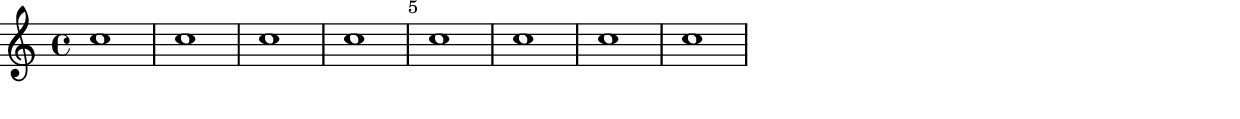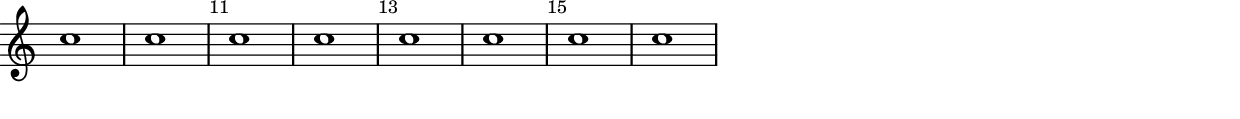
%% Generated by lilypond-book
%% Options: [exampleindent=10.16\mm,indent=0\mm,line-width=160\mm,quote,ragged-right]
\include "lilypond-book-preamble.ly"


% ****************************************************************
% Start cut-&-pastable-section
% ****************************************************************

#(ly:set-option 'eps-box-padding 3.000000)



\paper {
  indent = 0\mm
  line-width = 160\mm
  % offset the left padding, also add 1mm as lilypond creates cropped
  % images with a little space on the right
  line-width = #(- line-width (* mm  3.000000) (* mm 1))
  line-width = 160\mm - 2.0 * 10.16\mm
  % offset the left padding, also add 1mm as lilypond creates cropped
  % images with a little space on the right
  line-width = #(- line-width (* mm  3.000000) (* mm 1))
  ragged-right = ##t
}

\layout {
  
}




% ****************************************************************
% ly snippet:
% ****************************************************************
\sourcefilename "snippets/printing-bar-numbers-with-changing-regular-intervals.ly"
\sourcefileline 0
%% DO NOT EDIT this file manually; it was automatically
%% generated from the LilyPond Snippet Repository
%% (http://lsr.di.unimi.it).
%%
%% Make any changes in the LSR itself, or in
%% `Documentation/snippets/new/`, then run
%% `scripts/auxiliar/makelsr.pl`.
%%
%% This file is in the public domain.

\version "2.23.13"

\header {
%% Translation of GIT committish: a8a85e19654e46d725563e6deba44083ef137a2c
  texidocja = "
小節番号が表示される間隔は @code{@{set-bar-number-visibility@}} コンテキスト@c
関数を変更することで変更することもできます。
"
  doctitleja = "小節番号が表示される間隔を変更する"

%% Translation of GIT committish: 2f3474d9af596d677ed5b7ce720ae4d0954a6b51
  texidocit = "
Tramite la funzione di contesto @code{@{set-bar-number-visibility@}}
si possono modificare gli intervalli dei numeri di battuta.

"
  doctitleit = "Stampare i numeri di battuta a intervalli regolari variabili"


%% Translation of GIT committish: a3fd5364fc4f247579da0ed2bfea887ab37285c6
  texidocfr = "
La fonction de contexte @code{set-bar-number-visibility} permet de
modifier la fréquence à laquelle les numéros de mesures s'impriment.
"

  doctitlefr = "Changement de la fréquence d'impression du numéro de mesure"

  lsrtags = "rhythms, text"

  texidoc = "
Using the @code{set-bar-number-visibility} context function, bar number
intervals can be changed.
"

  doctitle = "Printing bar numbers with changing regular intervals"
} % begin verbatim


\relative c' {
  \override Score.BarNumber.break-visibility = #end-of-line-invisible
  \context Score \applyContext #(set-bar-number-visibility 4)
  \repeat unfold 10 c'1
  \context Score \applyContext #(set-bar-number-visibility 2)
  \repeat unfold 10 c
}



% ****************************************************************
% end ly snippet
% ****************************************************************
